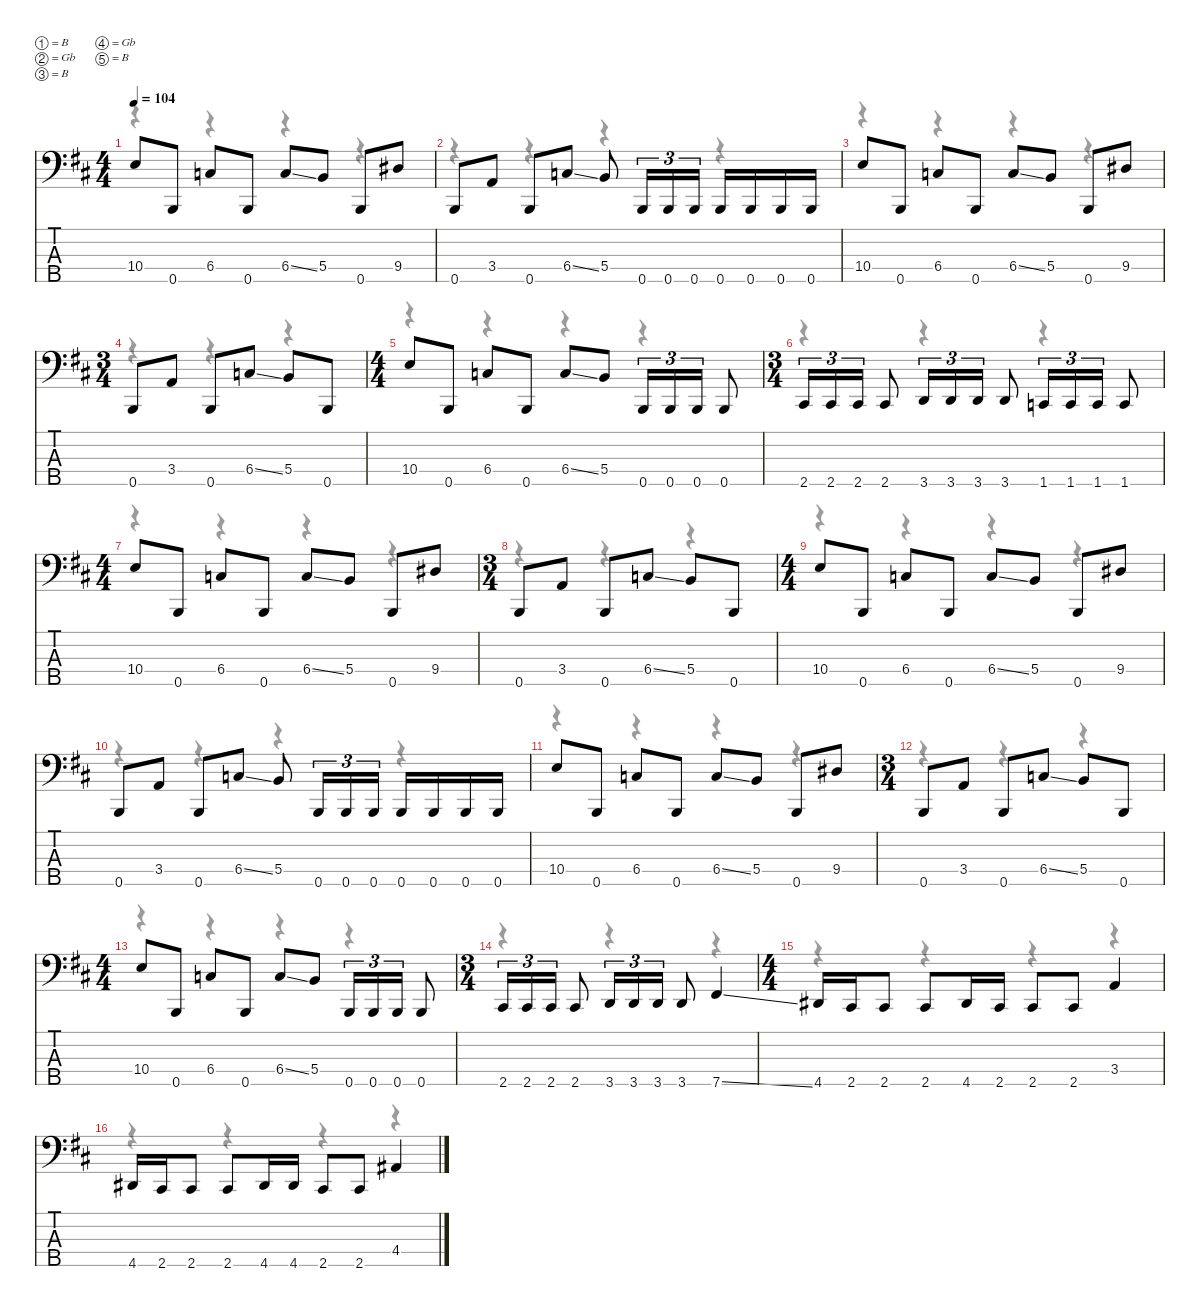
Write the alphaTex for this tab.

\defaultSystemsLayout 4
\hideDynamics
\bracketExtendMode nobrackets
\singleTrackTrackNamePolicy hidden
\multiTrackTrackNamePolicy hidden
\firstSystemTrackNameMode fullname
\otherSystemsTrackNameOrientation horizontal
\track ("Bass" "el.bs.") {instrument electricbassfinger}
\staff {score tabs}
\tuning (B2 Gb2 B1 Gb1 B0)
\voice
\ts (4 4)
\beaming (8 2 2 2 2)
\tempo 104
\clef f4
\ks bminor
10.4{acc forcenatural}.8{dy f beam Up} 0.5{acc forcenatural}.8{beam Up} 6.4{acc forcenatural}.8{beam Up} 0.5{acc forcenatural}.8{beam Up} 6.4{ss acc forcenatural}.8{beam Up} 5.4{acc forcenatural}.8{beam Up} 0.5{acc forcenatural}.8{beam Up} 9.4{acc #}.8{beam Up} |
0.5{acc forcenatural}.8{beam Up} 3.4{acc forcenatural}.8{beam Up} 0.5{acc forcenatural}.8{beam Up} 6.4{ss acc forcenatural}.8{beam Up} 5.4{acc forcenatural}.8{beam Up} 0.5{acc forcenatural}.16{tu (3 2) beam Up} 0.5{acc forcenatural}.16{tu (3 2) beam Up} 0.5{acc forcenatural}.16{tu (3 2) beam Up} 0.5{acc forcenatural}.16{beam Up} 0.5{acc forcenatural}.16{beam Up} 0.5{acc forcenatural}.16{beam Up} 0.5{acc forcenatural}.16{beam Up} |
10.4{acc forcenatural}.8{beam Up} 0.5{acc forcenatural}.8{beam Up} 6.4{acc forcenatural}.8{beam Up} 0.5{acc forcenatural}.8{beam Up} 6.4{ss acc forcenatural}.8{beam Up} 5.4{acc forcenatural}.8{beam Up} 0.5{acc forcenatural}.8{beam Up} 9.4{acc #}.8{beam Up} |
\ts (3 4)
\beaming (8 2 2 2 2)
0.5{acc forcenatural}.8{beam Up} 3.4{acc forcenatural}.8{beam Up} 0.5{acc forcenatural}.8{beam Up} 6.4{ss acc forcenatural}.8{beam Up} 5.4{acc forcenatural}.8{beam Up} 0.5{acc forcenatural}.8{beam Up} |
\ts (4 4)
\beaming (8 2 2 2 2)
10.4{acc forcenatural}.8{beam Up} 0.5{acc forcenatural}.8{beam Up} 6.4{acc forcenatural}.8{beam Up} 0.5{acc forcenatural}.8{beam Up} 6.4{ss acc forcenatural}.8{beam Up} 5.4{acc forcenatural}.8{beam Up} 0.5{acc forcenatural}.16{tu (3 2) beam Up} 0.5{acc forcenatural}.16{tu (3 2) beam Up} 0.5{acc forcenatural}.16{tu (3 2) beam Up} 0.5{acc forcenatural}.8{beam Up} |
\ts (3 4)
\beaming (8 2 2 2 2)
2.5{acc #}.16{tu (3 2) beam Up} 2.5{acc #}.16{tu (3 2) beam Up} 2.5{acc #}.16{tu (3 2) beam Up} 2.5{acc #}.8{beam Up} 3.5{acc forcenatural}.16{tu (3 2) beam Up} 3.5{acc forcenatural}.16{tu (3 2) beam Up} 3.5{acc forcenatural}.16{tu (3 2) beam Up} 3.5{acc forcenatural}.8{beam Up} 1.5{acc forcenatural}.16{tu (3 2) beam Up} 1.5{acc forcenatural}.16{tu (3 2) beam Up} 1.5{acc forcenatural}.16{tu (3 2) beam Up} 1.5{acc forcenatural}.8{beam Up} |
\ts (4 4)
\beaming (8 2 2 2 2)
10.4{acc forcenatural}.8{beam Up} 0.5{acc forcenatural}.8{beam Up} 6.4{acc forcenatural}.8{beam Up} 0.5{acc forcenatural}.8{beam Up} 6.4{ss acc forcenatural}.8{beam Up} 5.4{acc forcenatural}.8{beam Up} 0.5{acc forcenatural}.8{beam Up} 9.4{acc #}.8{beam Up} |
\ts (3 4)
\beaming (8 2 2 2 2)
0.5{acc forcenatural}.8{beam Up} 3.4{acc forcenatural}.8{beam Up} 0.5{acc forcenatural}.8{beam Up} 6.4{ss acc forcenatural}.8{beam Up} 5.4{acc forcenatural}.8{beam Up} 0.5{acc forcenatural}.8{beam Up} |
\ts (4 4)
\beaming (8 2 2 2 2)
10.4{acc forcenatural}.8{beam Up} 0.5{acc forcenatural}.8{beam Up} 6.4{acc forcenatural}.8{beam Up} 0.5{acc forcenatural}.8{beam Up} 6.4{ss acc forcenatural}.8{beam Up} 5.4{acc forcenatural}.8{beam Up} 0.5{acc forcenatural}.8{beam Up} 9.4{acc #}.8{beam Up} |
0.5{acc forcenatural}.8{beam Up} 3.4{acc forcenatural}.8{beam Up} 0.5{acc forcenatural}.8{beam Up} 6.4{ss acc forcenatural}.8{beam Up} 5.4{acc forcenatural}.8{beam Up} 0.5{acc forcenatural}.16{tu (3 2) beam Up} 0.5{acc forcenatural}.16{tu (3 2) beam Up} 0.5{acc forcenatural}.16{tu (3 2) beam Up} 0.5{acc forcenatural}.16{beam Up} 0.5{acc forcenatural}.16{beam Up} 0.5{acc forcenatural}.16{beam Up} 0.5{acc forcenatural}.16{beam Up} |
10.4{acc forcenatural}.8{beam Up} 0.5{acc forcenatural}.8{beam Up} 6.4{acc forcenatural}.8{beam Up} 0.5{acc forcenatural}.8{beam Up} 6.4{ss acc forcenatural}.8{beam Up} 5.4{acc forcenatural}.8{beam Up} 0.5{acc forcenatural}.8{beam Up} 9.4{acc #}.8{beam Up} |
\ts (3 4)
\beaming (8 2 2 2 2)
0.5{acc forcenatural}.8{beam Up} 3.4{acc forcenatural}.8{beam Up} 0.5{acc forcenatural}.8{beam Up} 6.4{ss acc forcenatural}.8{beam Up} 5.4{acc forcenatural}.8{beam Up} 0.5{acc forcenatural}.8{beam Up} |
\ts (4 4)
\beaming (8 2 2 2 2)
10.4{acc forcenatural}.8{beam Up} 0.5{acc forcenatural}.8{beam Up} 6.4{acc forcenatural}.8{beam Up} 0.5{acc forcenatural}.8{beam Up} 6.4{ss acc forcenatural}.8{beam Up} 5.4{acc forcenatural}.8{beam Up} 0.5{acc forcenatural}.16{tu (3 2) beam Up} 0.5{acc forcenatural}.16{tu (3 2) beam Up} 0.5{acc forcenatural}.16{tu (3 2) beam Up} 0.5{acc forcenatural}.8{beam Up} |
\ts (3 4)
\beaming (8 2 2 2 2)
2.5{acc #}.16{tu (3 2) beam Up} 2.5{acc #}.16{tu (3 2) beam Up} 2.5{acc #}.16{tu (3 2) beam Up} 2.5{acc #}.8{beam Up} 3.5{acc forcenatural}.16{tu (3 2) beam Up} 3.5{acc forcenatural}.16{tu (3 2) beam Up} 3.5{acc forcenatural}.16{tu (3 2) beam Up} 3.5{acc forcenatural}.8{beam Up} 7.5{ss acc #}.4{beam Up} |
\ts (4 4)
\beaming (8 2 2 2 2)
4.5{acc #}.16{beam Up} 2.5{acc #}.16{beam Up} 2.5{acc #}.8{beam Up} 2.5{acc #}.8{beam Up} 4.5{acc #}.16{beam Up} 2.5{acc #}.16{beam Up} 2.5{acc #}.8{beam Up} 2.5{acc #}.8{beam Up} 3.4{acc forcenatural}.4{beam Up} |
4.5{acc #}.16{beam Up} 2.5{acc #}.16{beam Up} 2.5{acc #}.8{beam Up} 2.5{acc #}.8{beam Up} 4.5{acc #}.16{beam Up} 4.5{acc #}.16{beam Up} 2.5{acc #}.8{beam Up} 2.5{acc #}.8{beam Up} 4.4{acc #}.4{beam Up}
\voice
\clef f4
\ottava regular
\simile none
\ks bminor
r.4{dy mf beam Down} r.4{beam Down} r.4{beam Down} r.4{beam Down} |
r.4{beam Down} r.4{beam Down} r.4{beam Down} r.4{beam Down} |
r.4{beam Down} r.4{beam Down} r.4{beam Down} r.4{beam Down} |
r.4{beam Down} r.4{beam Down} r.4{beam Down} |
r.4{beam Down} r.4{beam Down} r.4{beam Down} r.4{beam Down} |
r.4{beam Down} r.4{beam Down} r.4{beam Down} |
r.4{beam Down} r.4{beam Down} r.4{beam Down} r.4{beam Down} |
r.4{beam Down} r.4{beam Down} r.4{beam Down} |
r.4{beam Down} r.4{beam Down} r.4{beam Down} r.4{beam Down} |
r.4{beam Down} r.4{beam Down} r.4{beam Down} r.4{beam Down} |
r.4{beam Down} r.4{beam Down} r.4{beam Down} r.4{beam Down} |
r.4{beam Down} r.4{beam Down} r.4{beam Down} |
r.4{beam Down} r.4{beam Down} r.4{beam Down} r.4{beam Down} |
r.4{beam Down} r.4{beam Down} r.4{beam Down} |
r.4{beam Down} r.4{beam Down} r.4{beam Down} r.4{beam Down} |
r.4{beam Down} r.4{beam Down} r.4{beam Down} r.4{beam Down}
